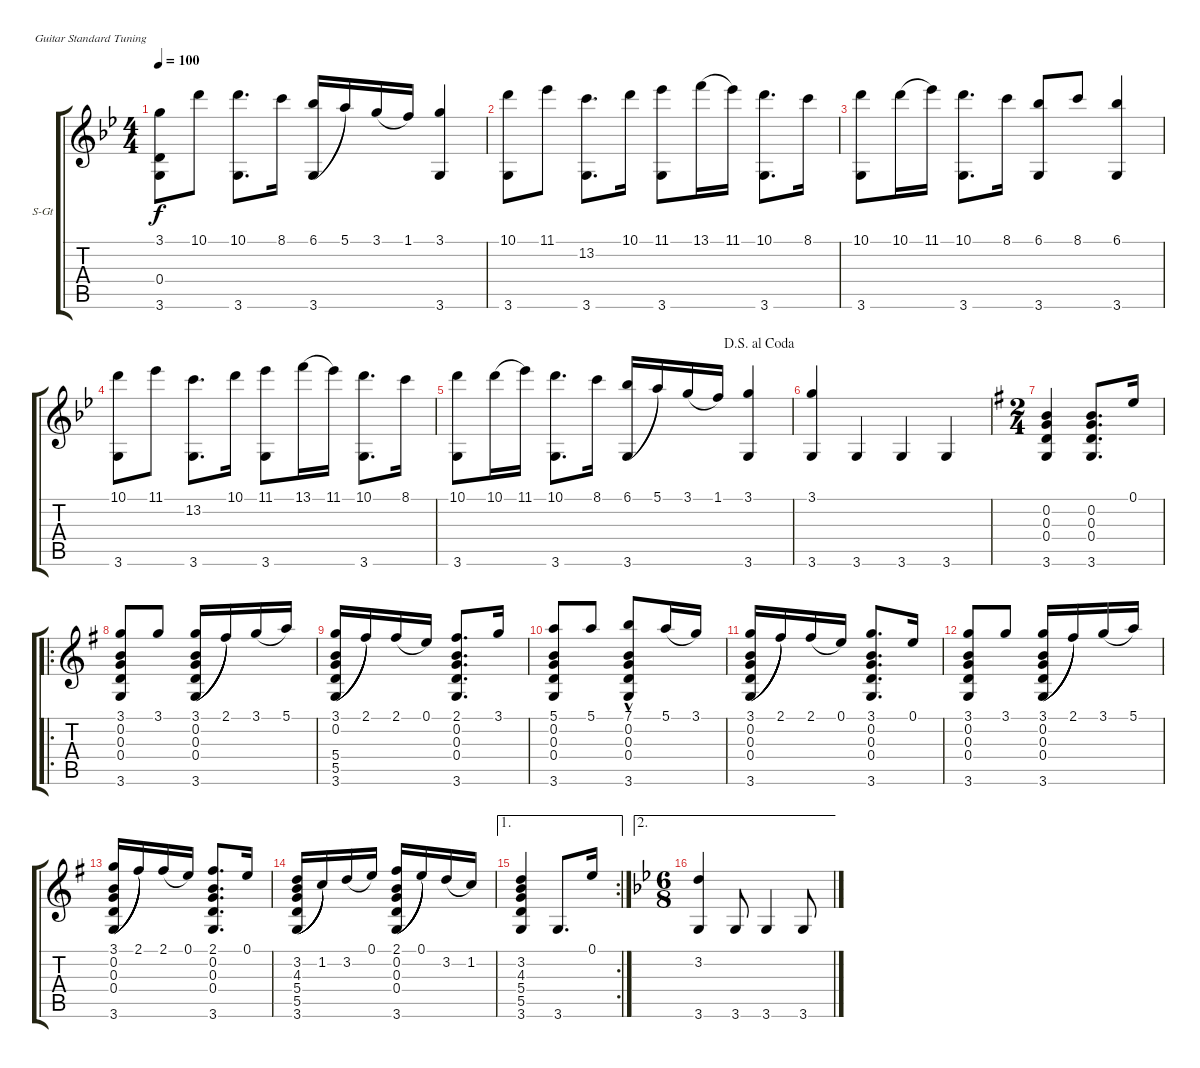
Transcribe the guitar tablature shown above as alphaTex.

\defaultSystemsLayout 4
\bracketExtendMode groupsimilarinstruments
\firstSystemTrackNameOrientation horizontal
\otherSystemsTrackNameOrientation horizontal
\track ("Steel Guitar" "S-Gt") {instrument acousticguitarsteel}
\staff {score tabs}
\tuning (E4 B3 G3 D3 A2 E2)
\ts (4 4)
\tempo 100
\clef g2
\ks bb
(3.6 0.4 3.1).8{dy f} 10.1.8 (10.1 3.6).8{d} 8.1.16 (6.1 3.6).16{legatoorigin} 5.1.16 3.1.16{legatoorigin} 1.1.16 (3.1 3.6).4 |
(3.6 10.1).8 11.1.8 (13.2 3.6).8{d} 10.1.16 (11.1 3.6).8 13.1.16{legatoorigin} 11.1.16 (10.1 3.6).8{d} 8.1.16 |
(3.6 10.1).8 10.1.16{legatoorigin} 11.1.16 (10.1 3.6).8{d} 8.1.16 (6.1 3.6).8 8.1.8 (6.1 3.6).4 |
(3.6 10.1).8 11.1.8 (13.2 3.6).8{d} 10.1.16 (11.1 3.6).8 13.1.16{legatoorigin} 11.1.16 (10.1 3.6).8{d} 8.1.16 |
\jump dalsegnoalcoda
(3.6 10.1).8 10.1.16{legatoorigin} 11.1.16 (10.1 3.6).8{d} 8.1.16 (6.1 3.6).16{legatoorigin} 5.1.16 3.1.16{legatoorigin} 1.1.16 (3.6 3.1).4 |
(3.6 3.1).4 3.6.4 3.6.4 3.6.4 |
\ts (2 4)
\ks g
(3.6 0.4 0.3 0.2).4 (0.2 0.3 0.4 3.6).8{d} 0.1.16 |
\ro
(3.6 0.4 0.3 0.2 3.1).8 3.1.8 (3.1 0.2 0.3 0.4 3.6).16{legatoorigin} 2.1.16 3.1.16{legatoorigin} 5.1.16 |
(3.6 5.5 5.4 0.2 3.1).16{legatoorigin} 2.1.16 2.1.16{legatoorigin} 0.1.16 (2.1 0.2 0.3 0.4 3.6).8{d} 3.1.16 |
(5.1 0.2 0.3 0.4 3.6).8 5.1.8 (7.1{hac} 0.2 0.3 0.4 3.6).8 5.1.16{legatoorigin} 3.1.16 |
(3.1 0.2 0.3 0.4 3.6).16{legatoorigin} 2.1.16 2.1.16{legatoorigin} 0.1.16 (3.1 0.2 0.3 0.4 3.6).8{d} 0.1.16 |
(3.1 0.2 0.3 0.4 3.6).8 3.1.8 (3.1 0.2 0.3 0.4 3.6).16{legatoorigin} 2.1.16 3.1.16{legatoorigin} 5.1.16 |
(3.1 0.2 0.3 0.4 3.6).16{legatoorigin} 2.1.16 2.1.16{legatoorigin} 0.1.16 (2.1 0.2 0.3 0.4 3.6).8{d} 0.1.16 |
(3.2 4.3 5.4 5.5 3.6).16{legatoorigin} 1.2.16 3.2.16{legatoorigin} 0.1.16 (2.1 0.2 0.3 0.4 3.6).16{legatoorigin} 0.1.16 3.2.16{legatoorigin} 1.2.16 |
\ae 1
\rc 2
(3.2 4.3 5.4 5.5 3.6).4 3.6.8{d} 0.1.16 |
\ae 2
\ts (6 8)
\ks gminor
(3.2 3.6).4 3.6.8 3.6.4 3.6.8
